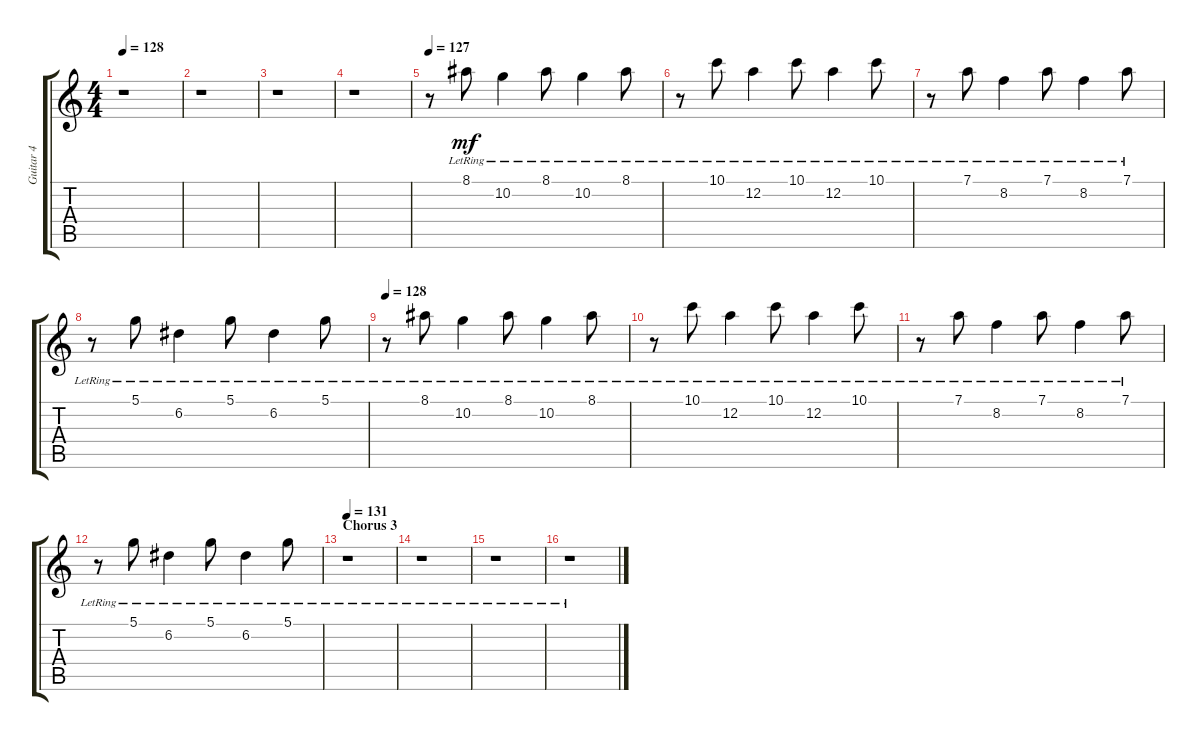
\track ("Guitar 4" "Guitar 4") {instrument acousticguitarsteel}
\staff {score tabs}
\tuning (D4 A3 F3 C3 G2 C2) {hide}
\ts (4 4)
\tempo 128
\clef g2
\ks c
r.1{dy mf} |
r.1 |
r.1 |
r.1 |
\tempo 127
r.8 8.1{lr}.8 10.2{lr}.4 8.1{lr}.8 10.2{lr}.4 8.1{lr}.8 |
r.8 10.1{lr}.8 12.2{lr}.4 10.1{lr}.8 12.2{lr}.4 10.1{lr}.8 |
r.8 7.1{lr}.8 8.2{lr}.4 7.1{lr}.8 8.2{lr}.4 7.1{lr}.8 |
r.8 5.1{lr}.8 6.2{lr}.4 5.1{lr}.8 6.2{lr}.4 5.1{lr}.8 |
\tempo 128
r.8 8.1{lr}.8 10.2{lr}.4 8.1{lr}.8 10.2{lr}.4 8.1{lr}.8 |
r.8 10.1{lr}.8 12.2{lr}.4 10.1{lr}.8 12.2{lr}.4 10.1{lr}.8 |
r.8 7.1{lr}.8 8.2{lr}.4 7.1{lr}.8 8.2{lr}.4 7.1{lr}.8 |
r.8 5.1{lr}.8 6.2{lr}.4 5.1{lr}.8 6.2{lr}.4 5.1{lr}.8 |
\section ("" "Chorus 3")
\tempo 131
r.1 |
r.1 |
r.1 |
r.1
